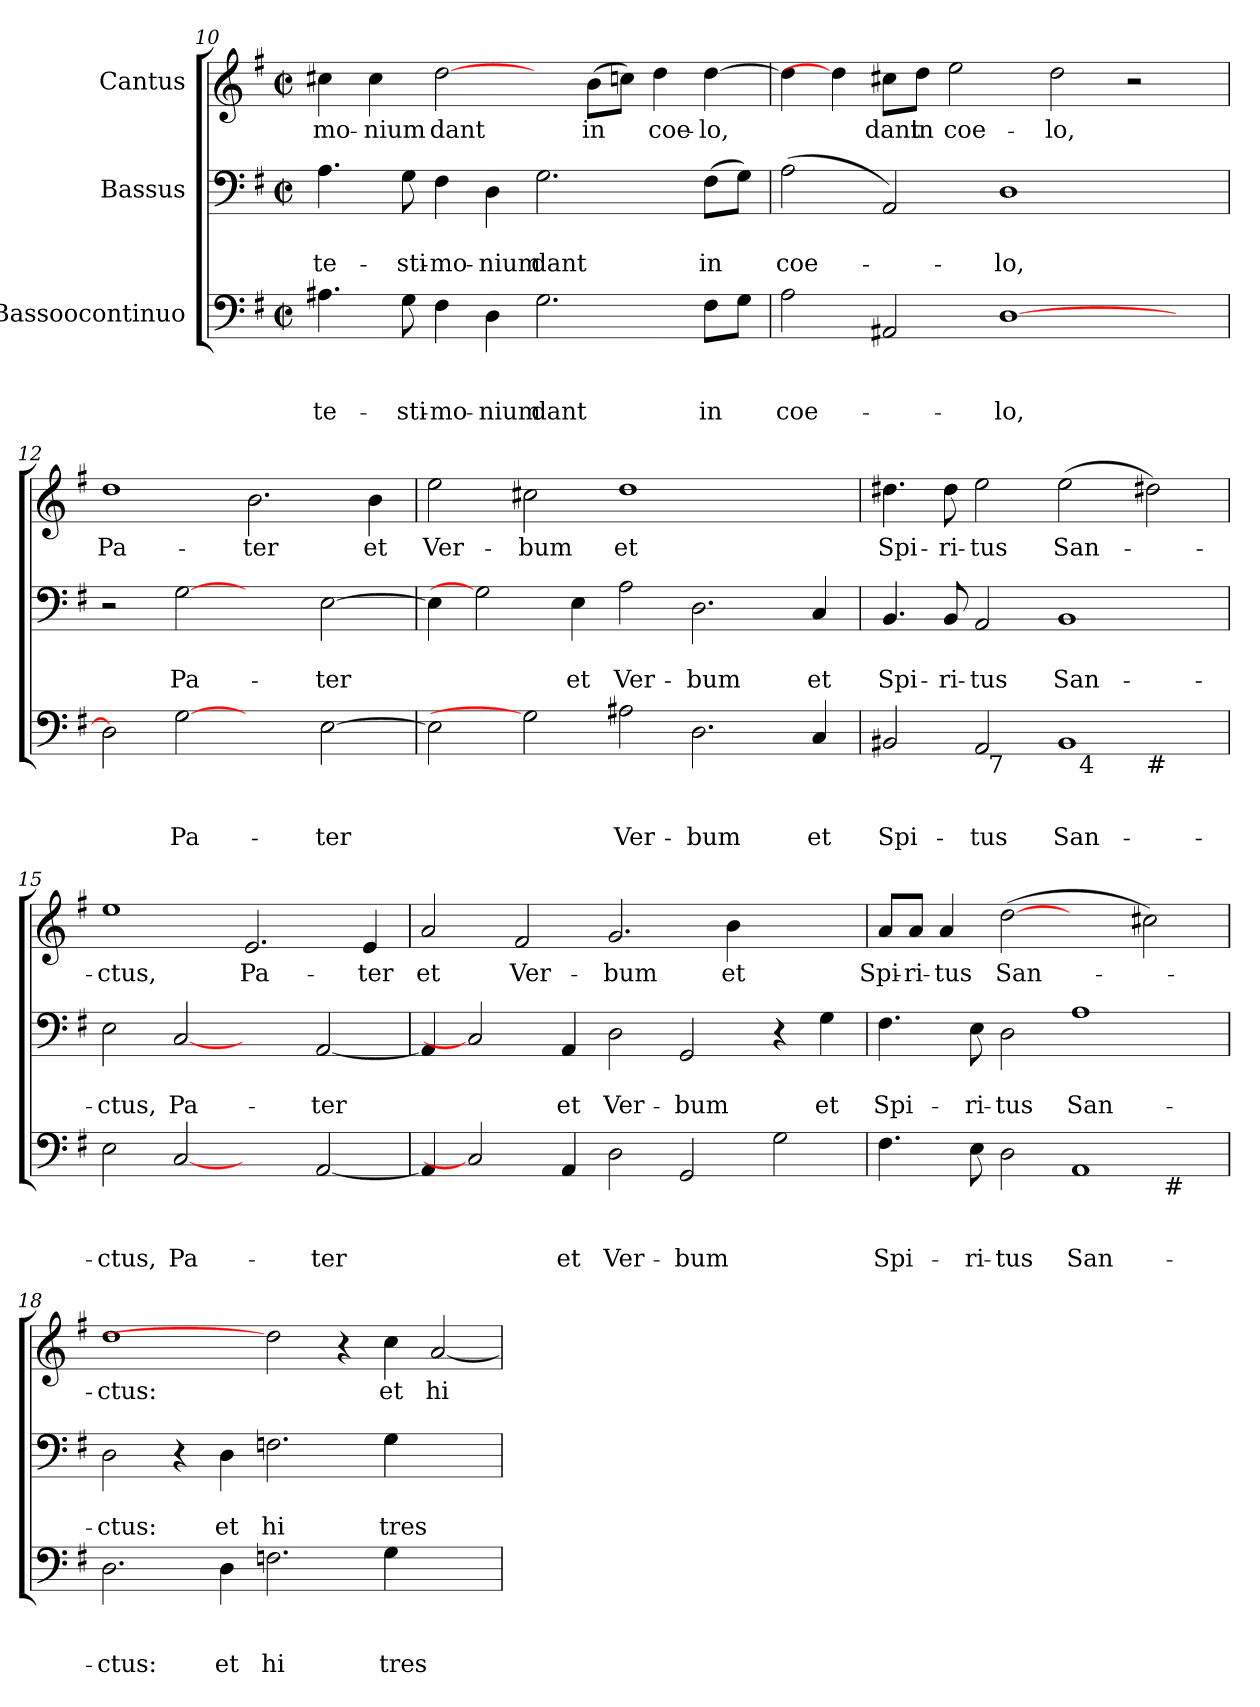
**kern	**text	**text	**text	**kern	**text	**text	**kern	**text
*part3	*part3	*part3	*part3	*part2	*part2	*part2	*part1	*part1
*staff3	*staff3	*staff3	*staff3	*staff2	*staff2	*staff2	*staff1	*staff1
*I"Bassoocontinuo	*	*	*	*I"Bassus	*	*	*I"Cantus	*
*clefF4	*	*	*	*clefF4	*	*	*clefG2	*
*k[f#]	*	*	*	*k[f#]	*	*	*k[f#]	*
*G:	*	*	*	*G:	*	*	*G:	*
*M2/2	*	*	*	*M2/2	*	*	*M2/2	*
*met(c|)	*	*	*	*met(c|)	*	*	*met(c|)	*
=10	=10	=10	=10	=10	=10	=10	=10	=10
!	!	!	!LO:LY:a	!	!	!LO:LY:b	!	!LO:LY:b
4.A#\	.	.	te-	4.A\	.	te-	4cc#X\	-mo-
!	!	!	!	!	!	!	!	!LO:LY:b
.	.	.	.	.	.	.	4cc#\	-nium
!	!	!	!LO:LY:a	!	!	!LO:LY:b	!	!
8G\	.	.	-sti-	8G\	.	-sti-	.	.
!	!	!	!LO:LY:a	!	!	!LO:LY:b	!	!LO:LY:b
4F#>\	.	.	-mo-	4F#\	.	-mo-	[2dd\	dant
!	!	!	!LO:LY:a	!	!	!LO:LY:b	!	!
4D\	.	.	-nium	4D\	.	-nium	.	.
!	!	!	!LO:LY:a	!	!	!LO:LY:b	!	!
2.G\	.	.	dant	2.G\	.	dant	4ryy	.
!	!	!	!	!	!	!	!	!LO:LY:b
.	.	.	.	.	.	.	(>8b\L	in
.	.	.	.	.	.	.	8cc\J)	.
!	!	!	!	!	!	!	!	!LO:LY:b
.	.	.	.	.	.	.	4dd\	coe-
!	!	!	!LO:LY:a	!	!	!LO:LY:b	!	!LO:LY:b:rj
8F#>\L	.	.	in	(>8F#\L	.	in	[>4dd\	-lo,
8G\J	.	.	.	8G\J)	.	.	.	.
=11	=11	=11	=11	=11	=11	=11	=11	=11
!	!	!	!LO:LY:a	!	!	!LO:LY:b	!	!
2A>\	.	.	coe-	(>2A\	.	coe-	4dd\]	.
.	.	.	.	.	.	.	4dd\]	.
!	!	!	!	!	!	!	!	!LO:LY:b
2AA#/	.	.	.	2AA/)	.	.	8cc#X\L	dant
!	!	!	!	!	!	!	!	!LO:LY:b
.	.	.	.	.	.	.	8dd\J	in
!	!	!	!	!	!	!	!	!LO:LY:b
.	.	.	.	.	.	.	2ee\	coe-
!	!	!	!LO:LY:a	!	!	!LO:LY:b	!	!
[>1D	.	.	-lo,	1D	.	-lo,	.	.
!	!	!	!	!	!	!	!	!LO:LY:b
.	.	.	.	.	.	.	2dd\	-lo,
.	.	.	.	.	.	.	2r	.
4ryy	.	.	.	4ryy	.	.	.	.
=12	=12	=12	=12	=12	=12	=12	=12	=12
!	!	!	!	!	!	!	!	!LO:LY:b
2D\]	.	.	.	2r	.	.	1dd	Pa-
!	!	!	!LO:LY:a	!	!	!LO:LY:b	!	!
[2G	.	.	Pa-	[2G	.	Pa-	.	.
!	!	!	!	!	!	!	!	!LO:LY:b
2ryy	.	.	.	2ryy	.	.	2.b\	-ter
!	!	!	!LO:LY:a	!	!	!LO:LY:b	!	!
[>2E\	.	.	-ter	[>2E\	.	-ter	.	.
!	!	!	!	!	!	!	!	!LO:LY:b
.	.	.	.	.	.	.	4b\	et
!!LO:PB:g=z
=13	=13	=13	=13	=13	=13	=13	=13	=13
!	!	!	!	!	!	!	!	!LO:LY:b
2E\]	.	.	.	4E\]	.	.	2ee\	Ver-
.	.	.	.	2G]	.	.	.	.
!	!	!	!	!	!	!	!	!LO:LY:b
2G]	.	.	.	.	.	.	2cc#X\	-bum
!	!	!	!	!	!	!LO:LY:b	!	!
.	.	.	.	4E\	.	et	.	.
!	!	!	!LO:LY:a	!	!	!LO:LY:b	!	!LO:LY:b
2A#\	.	.	Ver-	2A\	.	Ver-	1dd	et
!	!	!	!LO:LY:a:rj	!	!	!LO:LY:b:rj	!	!
2.D\	.	.	-bum	2.D\	.	-bum	.	.
.	.	.	.	.	.	.	2ryy	.
!	!	!	!LO:LY:a	!	!	!LO:LY:b	!	!
4C/	.	.	et	4C/	.	et	.	.
=14	=14	=14	=14	=14	=14	=14	=14	=14
!	!	!	!LO:LY:a	!	!	!LO:LY:b	!	!LO:LY:b
*^	*	*	*	*	*	*	*	*
*	*^	*	*	*	*	*	*	*	*
*	*	*^	*	*	*	*	*	*	*	*
2BB#/	2ryy	1ryy	1.ryy	.	.	Spi-	4.BB/	.	Spi-	4.dd#X\	Spi-
!	!	!	!	!	!	!	!	!	!LO:LY:b	!	!LO:LY:b
.	.	.	.	.	.	.	8BB/	.	-ri-	8dd#\	-ri-
!	!	!	!	!	!	!LO:LY:a:rj	!	!	!LO:LY:b:rj	!	!LO:LY:b:rj
2AA/	32ryy	.	.	.	.	-tus	2AA/	.	-tus	2ee\	-tus
!	!LO:TX:b:t=7	!	!	!	!	!	!	!	!	!	!
.	1ryy	.	.	.	.	.	.	.	.	.	.
!	!	!	!	!	!	!LO:LY:a	!	!	!LO:LY:b	!	!LO:LY:b
1BB#<	.	16ryy	.	.	.	San-	1BB	.	San-	(>2ee\	San-
!	!	!LO:TX:b:t=4	!	!	!	!	!	!	!	!	!
.	.	2...ryy	.	.	.	.	.	.	.	.	.
!	!	!	!LO:TX:b:t=#	!	!	!	!	!	!	!	!
.	.	.	2ryy	.	.	.	.	.	.	2dd#X\)	.
.	4...ryy	.	.	.	.	.	.	.	.	.	.
=15	=15	=15	=15	=15	=15	=15	=15	=15	=15	=15	=15
!	!	!	!	!	!	!LO:LY:a	!	!	!LO:LY:b	!	!LO:LY:b
*v	*v	*v	*v	*	*	*	*	*	*	*	*
2E\	.	.	-ctus,	2E\	.	-ctus,	1ee	-ctus,
!	!	!	!LO:LY:a	!	!	!LO:LY:b	!	!
[2C	.	.	Pa-	[2C	.	Pa-	.	.
!	!	!	!	!	!	!	!	!LO:LY:b
2ryy	.	.	.	2ryy	.	.	2.e/	Pa-
!	!	!	!LO:LY:a	!	!	!LO:LY:b	!	!
[<2AA/	.	.	-ter	[<2AA/	.	-ter	.	.
!	!	!	!	!	!	!	!	!LO:LY:b
.	.	.	.	.	.	.	4e/	-ter
=16	=16	=16	=16	=16	=16	=16	=16	=16
!	!	!	!	!	!	!	!	!LO:LY:b
4AA/]	.	.	.	4AA/]	.	.	2a/	et
2C]	.	.	.	2C]	.	.	.	.
!	!	!	!	!	!	!	!	!LO:LY:b
.	.	.	.	.	.	.	2f#/	Ver-
!	!	!	!LO:LY:a	!	!	!LO:LY:b	!	!
4AA/	.	.	et	4AA/	.	et	.	.
!	!	!	!LO:LY:a	!	!	!LO:LY:b	!	!LO:LY:b
2D\	.	.	Ver-	2D\	.	Ver-	2.g/	-bum
!	!	!	!LO:LY:a	!	!	!LO:LY:b	!	!
2GG/	.	.	-bum	2GG/	.	-bum	.	.
!	!	!	!	!	!	!	!	!LO:LY:b
.	.	.	.	.	.	.	4b\	et
2G\	.	.	.	4r	.	.	2ryy	.
!	!	!	!	!	!	!LO:LY:b	!	!
.	.	.	.	4G\	.	et	.	.
=17	=17	=17	=17	=17	=17	=17	=17	=17
!	!	!	!LO:LY:a	!	!	!LO:LY:b	!	!LO:LY:b
*^	*	*	*	*	*	*	*	*
4.F#>\	1ryy	.	.	Spi-	4.F#\	.	Spi-	8a/L	Spi-
!	!	!	!	!	!	!	!	!	!LO:LY:b
.	.	.	.	.	.	.	.	8a/J	-ri-
!	!	!	!	!	!	!	!	!	!LO:LY:b:rj
.	.	.	.	.	.	.	.	4a/	-tus
!	!	!	!	!LO:LY:a	!	!	!LO:LY:b	!	!
8E\	.	.	.	-ri-	8E\	.	-ri-	.	.
!	!	!	!	!LO:LY:a:rj	!	!	!LO:LY:b:rj	!	!LO:LY:b
2D\	.	.	.	-tus	2D\	.	-tus	(>[2dd	San-
!	!	!	!	!LO:LY:a	!	!	!LO:LY:b	!	!
1AA<	2ryy	.	.	San-	1A	.	San-	2ryy	.
.	16ryy	.	.	.	.	.	.	2cc#X\)	.
!	!LO:TX:b:t=#	!	!	!	!	!	!	!	!
.	4..ryy	.	.	.	.	.	.	.	.
!!LO:LB:g=z
=18	=18	=18	=18	=18	=18	=18	=18	=18	=18
!	!	!	!	!LO:LY:a	!	!	!LO:LY:b	!	!LO:LY:b
*v	*v	*	*	*	*	*	*	*	*
2.D\	.	.	-ctus:	2D\	.	-ctus:	1dd	-ctus:
.	.	.	.	4r	.	.	.	.
!	!	!	!LO:LY:a	!	!	!LO:LY:b	!	!
4D\	.	.	et	4D\	.	et	.	.
!	!	!	!LO:LY:a	!	!	!LO:LY:b	!	!
2.Fn\	.	.	hi	2.Fn\	.	hi	2dd]	.
.	.	.	.	.	.	.	4r	.
!	!	!	!LO:LY:a	!	!	!LO:LY:b	!	!LO:LY:b
4G\	.	.	tres	4G\	.	tres	4cc\	et
!	!	!	!	!	!	!	!	!LO:LY:b
2ryy	.	.	.	2ryy	.	.	[<2a/	hi
=	=	=	=	=	=	=	=	=
*-	*-	*-	*-	*-	*-	*-	*-	*-
